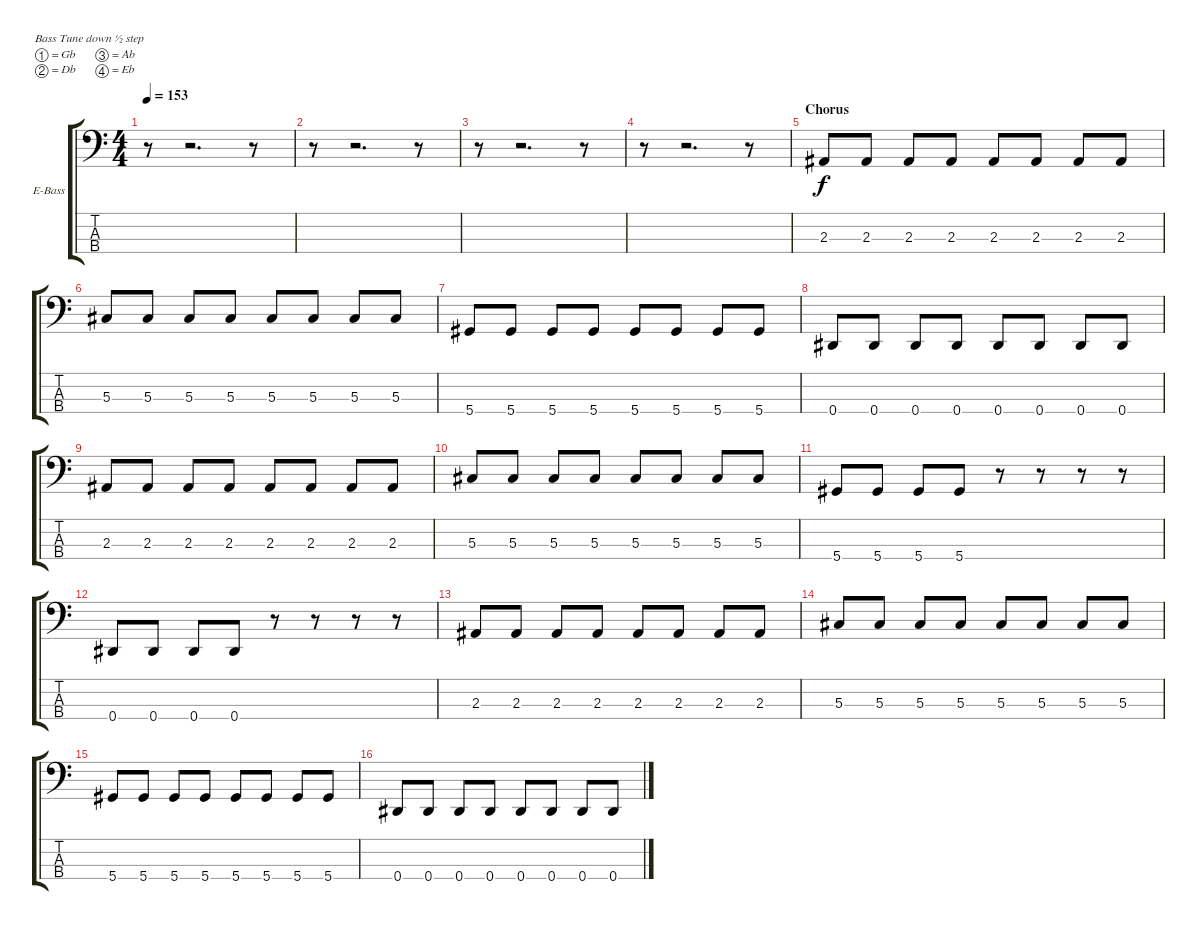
\bracketExtendMode groupsimilarinstruments
\firstSystemTrackNameOrientation horizontal
\otherSystemsTrackNameOrientation horizontal
\track ("Bass" "E-Bass") {instrument electricbasspick}
\staff {score tabs}
\tuning (Gb2 Db2 Ab1 Eb1)
\ts (4 4)
\tempo 153
\clef f4
\ks c
r.8{dy f} r.2{d} r.8 |
r.8 r.2{d} r.8 |
r.8 r.2{d} r.8 |
r.8 r.2{d} r.8 |
\section ("" "Chorus")
2.3.8 2.3.8 2.3.8 2.3.8 2.3.8 2.3.8 2.3.8 2.3.8 |
5.3.8 5.3.8 5.3.8 5.3.8 5.3.8 5.3.8 5.3.8 5.3.8 |
5.4.8 5.4.8 5.4.8 5.4.8 5.4.8 5.4.8 5.4.8 5.4.8 |
0.4.8 0.4.8 0.4.8 0.4.8 0.4.8 0.4.8 0.4.8 0.4.8 |
2.3.8 2.3.8 2.3.8 2.3.8 2.3.8 2.3.8 2.3.8 2.3.8 |
5.3.8 5.3.8 5.3.8 5.3.8 5.3.8 5.3.8 5.3.8 5.3.8 |
5.4.8 5.4.8 5.4.8 5.4.8 r.8 r.8 r.8 r.8 |
0.4.8 0.4.8 0.4.8 0.4.8 r.8 r.8 r.8 r.8 |
2.3.8 2.3.8 2.3.8 2.3.8 2.3.8 2.3.8 2.3.8 2.3.8 |
5.3.8 5.3.8 5.3.8 5.3.8 5.3.8 5.3.8 5.3.8 5.3.8 |
5.4.8 5.4.8 5.4.8 5.4.8 5.4.8 5.4.8 5.4.8 5.4.8 |
0.4.8 0.4.8 0.4.8 0.4.8 0.4.8 0.4.8 0.4.8 0.4.8
